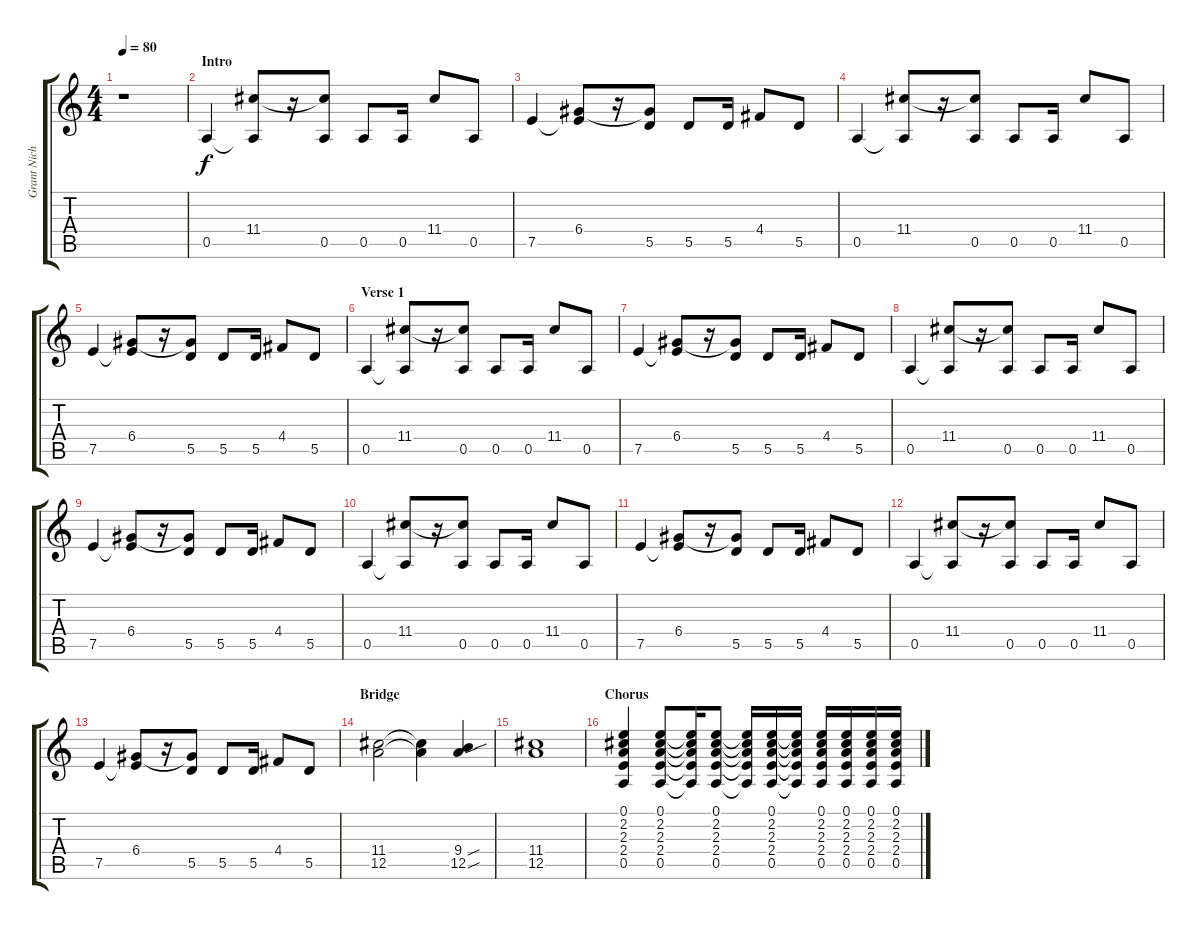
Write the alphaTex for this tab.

\track ("Grant Nicholas (Rythmn Guitar)" "Grant Nich") {instrument acousticguitarsteel}
\staff {score tabs}
\tuning (E4 B3 G3 D3 A2 E2) {hide}
\ts (4 4)
\tempo 80
\clef g2
\ks c
r.1{dy f instrument acousticguitarsteel} |
\section ("" "Intro")
0.5.4 (11.4 0.5{t}).8 r.16 (11.4{t} 0.5).8 0.5.8 0.5.16 11.4.8 0.5.8 |
7.5.4 (6.4 7.5{t}).8 r.16 (6.4{t} 5.5).8 5.5.8 5.5.16 4.4.8 5.5.8 |
0.5.4 (11.4 0.5{t}).8 r.16 (11.4{t} 0.5).8 0.5.8 0.5.16 11.4.8 0.5.8 |
7.5.4 (6.4 7.5{t}).8 r.16 (6.4{t} 5.5).8 5.5.8 5.5.16 4.4.8 5.5.8 |
\section ("" "Verse 1")
0.5.4 (11.4 0.5{t}).8 r.16 (11.4{t} 0.5).8 0.5.8 0.5.16 11.4.8 0.5.8 |
7.5.4 (6.4 7.5{t}).8 r.16 (6.4{t} 5.5).8 5.5.8 5.5.16 4.4.8 5.5.8 |
0.5.4 (11.4 0.5{t}).8 r.16 (11.4{t} 0.5).8 0.5.8 0.5.16 11.4.8 0.5.8 |
7.5.4 (6.4 7.5{t}).8 r.16 (6.4{t} 5.5).8 5.5.8 5.5.16 4.4.8 5.5.8 |
0.5.4 (11.4 0.5{t}).8 r.16 (11.4{t} 0.5).8 0.5.8 0.5.16 11.4.8 0.5.8 |
7.5.4 (6.4 7.5{t}).8 r.16 (6.4{t} 5.5).8 5.5.8 5.5.16 4.4.8 5.5.8 |
0.5.4 (11.4 0.5{t}).8 r.16 (11.4{t} 0.5).8 0.5.8 0.5.16 11.4.8 0.5.8 |
7.5.4 (6.4 7.5{t}).8 r.16 (6.4{t} 5.5).8 5.5.8 5.5.16 4.4.8 5.5.8 |
\section ("" "Bridge")
(11.4 12.5).2 (11.4{t} 12.5{t}).4 (9.4{sou} 12.5{sou}).4 |
(11.4 12.5).1 |
\section ("" "Chorus")
(0.1 2.2 2.3 2.4 0.5).4 (0.1 2.2 2.3 2.4 0.5).8 (0.1{t} 2.2{t} 2.3{t} 2.4{t} 0.5{t}).16 (0.1 2.2 2.3 2.4 0.5).8 (0.1{t} 2.2{t} 2.3{t} 2.4{t} 0.5{t}).16 (0.1 2.2 2.3 2.4 0.5).16 (0.1{t} 2.2{t} 2.3{t} 2.4{t} 0.5{t}).16 (0.1 2.2 2.3 2.4 0.5).16 (0.1 2.2 2.3 2.4 0.5).16 (0.1 2.2 2.3 2.4 0.5).16 (0.1 2.2 2.3 2.4 0.5).16
